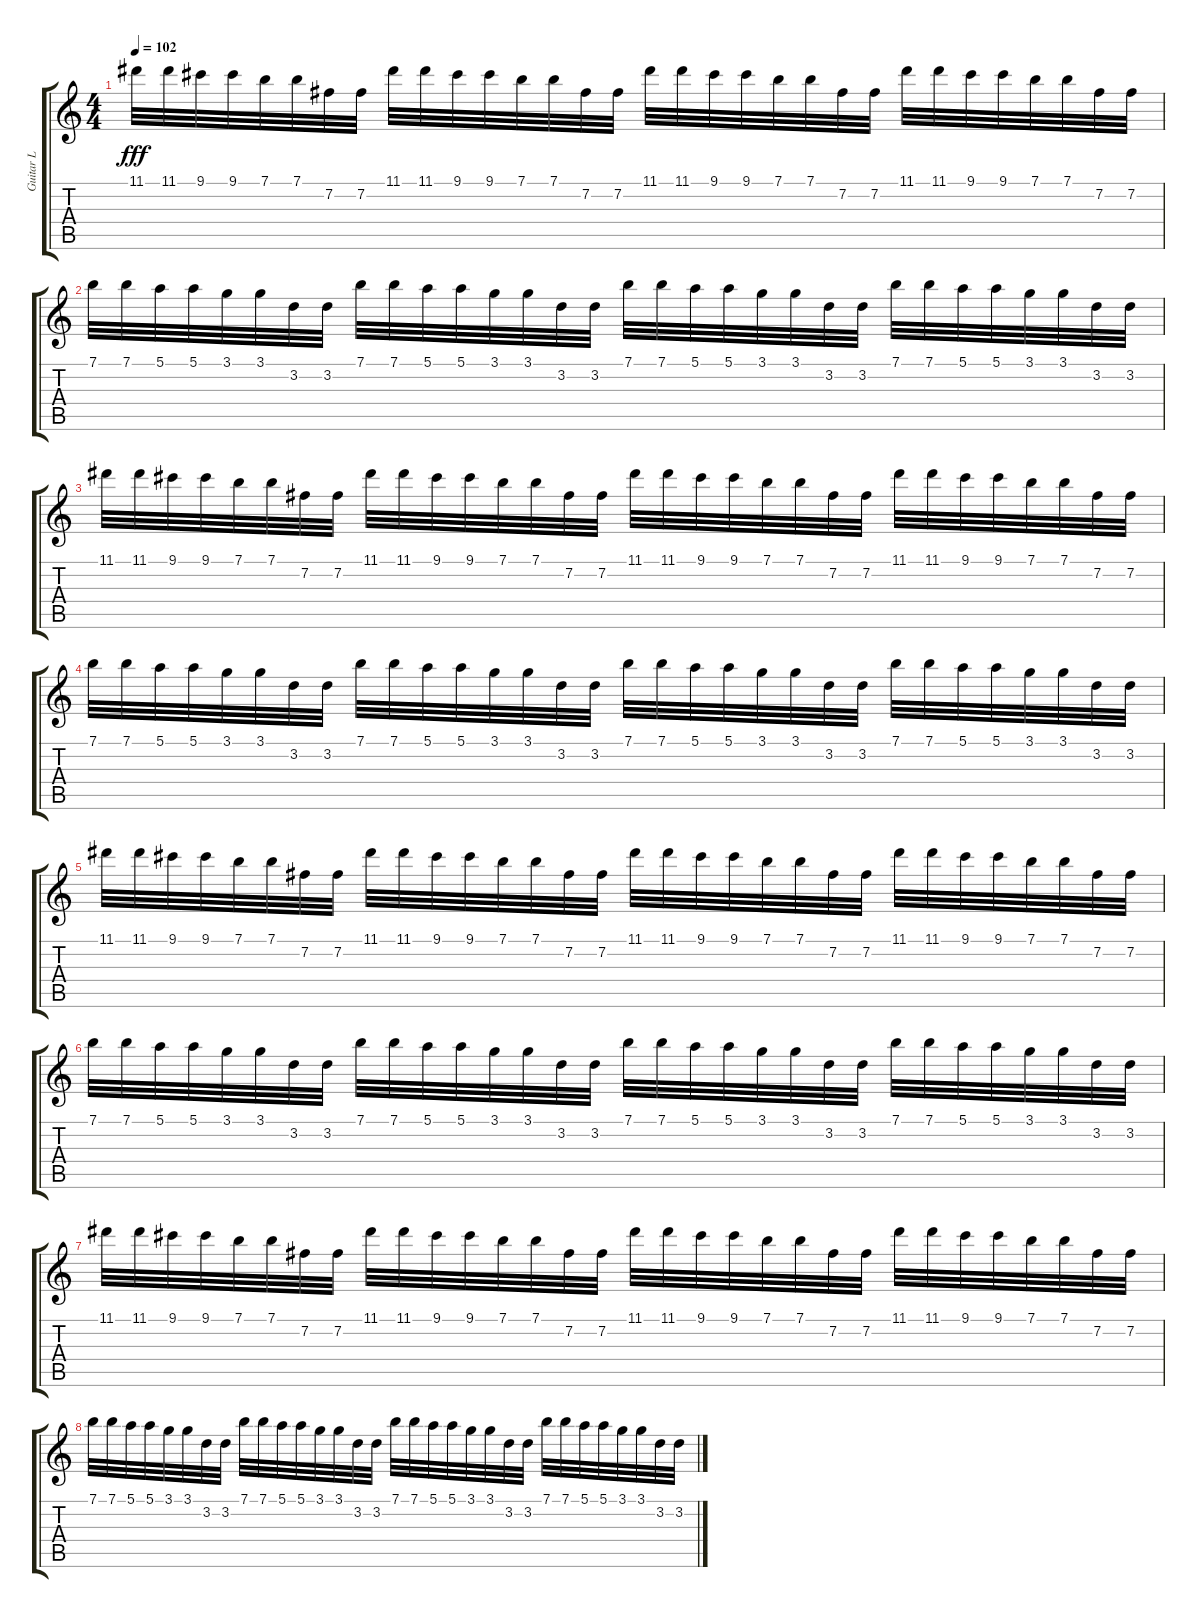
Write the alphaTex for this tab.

\track ("Guitar L" "Guitar L") {instrument distortionguitar}
\staff {score tabs}
\tuning (E4 B3 G3 D3 A2 E2) {hide}
\ts (4 4)
\tempo 102
\clef g2
\ks c
11.1.32{dy fff} 11.1.32 9.1.32 9.1.32 7.1.32 7.1.32 7.2.32 7.2.32 11.1.32 11.1.32 9.1.32 9.1.32 7.1.32 7.1.32 7.2.32 7.2.32 11.1.32 11.1.32 9.1.32 9.1.32 7.1.32 7.1.32 7.2.32 7.2.32 11.1.32 11.1.32 9.1.32 9.1.32 7.1.32 7.1.32 7.2.32 7.2.32 |
7.1.32 7.1.32 5.1.32 5.1.32 3.1.32 3.1.32 3.2.32 3.2.32 7.1.32 7.1.32 5.1.32 5.1.32 3.1.32 3.1.32 3.2.32 3.2.32 7.1.32 7.1.32 5.1.32 5.1.32 3.1.32 3.1.32 3.2.32 3.2.32 7.1.32 7.1.32 5.1.32 5.1.32 3.1.32 3.1.32 3.2.32 3.2.32 |
11.1.32 11.1.32 9.1.32 9.1.32 7.1.32 7.1.32 7.2.32 7.2.32 11.1.32 11.1.32 9.1.32 9.1.32 7.1.32 7.1.32 7.2.32 7.2.32 11.1.32 11.1.32 9.1.32 9.1.32 7.1.32 7.1.32 7.2.32 7.2.32 11.1.32 11.1.32 9.1.32 9.1.32 7.1.32 7.1.32 7.2.32 7.2.32 |
7.1.32 7.1.32 5.1.32 5.1.32 3.1.32 3.1.32 3.2.32 3.2.32 7.1.32 7.1.32 5.1.32 5.1.32 3.1.32 3.1.32 3.2.32 3.2.32 7.1.32 7.1.32 5.1.32 5.1.32 3.1.32 3.1.32 3.2.32 3.2.32 7.1.32 7.1.32 5.1.32 5.1.32 3.1.32 3.1.32 3.2.32 3.2.32 |
11.1.32 11.1.32 9.1.32 9.1.32 7.1.32 7.1.32 7.2.32 7.2.32 11.1.32 11.1.32 9.1.32 9.1.32 7.1.32 7.1.32 7.2.32 7.2.32 11.1.32 11.1.32 9.1.32 9.1.32 7.1.32 7.1.32 7.2.32 7.2.32 11.1.32 11.1.32 9.1.32 9.1.32 7.1.32 7.1.32 7.2.32 7.2.32 |
7.1.32 7.1.32 5.1.32 5.1.32 3.1.32 3.1.32 3.2.32 3.2.32 7.1.32 7.1.32 5.1.32 5.1.32 3.1.32 3.1.32 3.2.32 3.2.32 7.1.32 7.1.32 5.1.32 5.1.32 3.1.32 3.1.32 3.2.32 3.2.32 7.1.32 7.1.32 5.1.32 5.1.32 3.1.32 3.1.32 3.2.32 3.2.32 |
11.1.32 11.1.32 9.1.32 9.1.32 7.1.32 7.1.32 7.2.32 7.2.32 11.1.32 11.1.32 9.1.32 9.1.32 7.1.32 7.1.32 7.2.32 7.2.32 11.1.32 11.1.32 9.1.32 9.1.32 7.1.32 7.1.32 7.2.32 7.2.32 11.1.32 11.1.32 9.1.32 9.1.32 7.1.32 7.1.32 7.2.32 7.2.32 |
7.1.32 7.1.32 5.1.32 5.1.32 3.1.32 3.1.32 3.2.32 3.2.32 7.1.32 7.1.32 5.1.32 5.1.32 3.1.32 3.1.32 3.2.32 3.2.32 7.1.32 7.1.32 5.1.32 5.1.32 3.1.32 3.1.32 3.2.32 3.2.32 7.1.32 7.1.32 5.1.32 5.1.32 3.1.32 3.1.32 3.2.32 3.2.32
